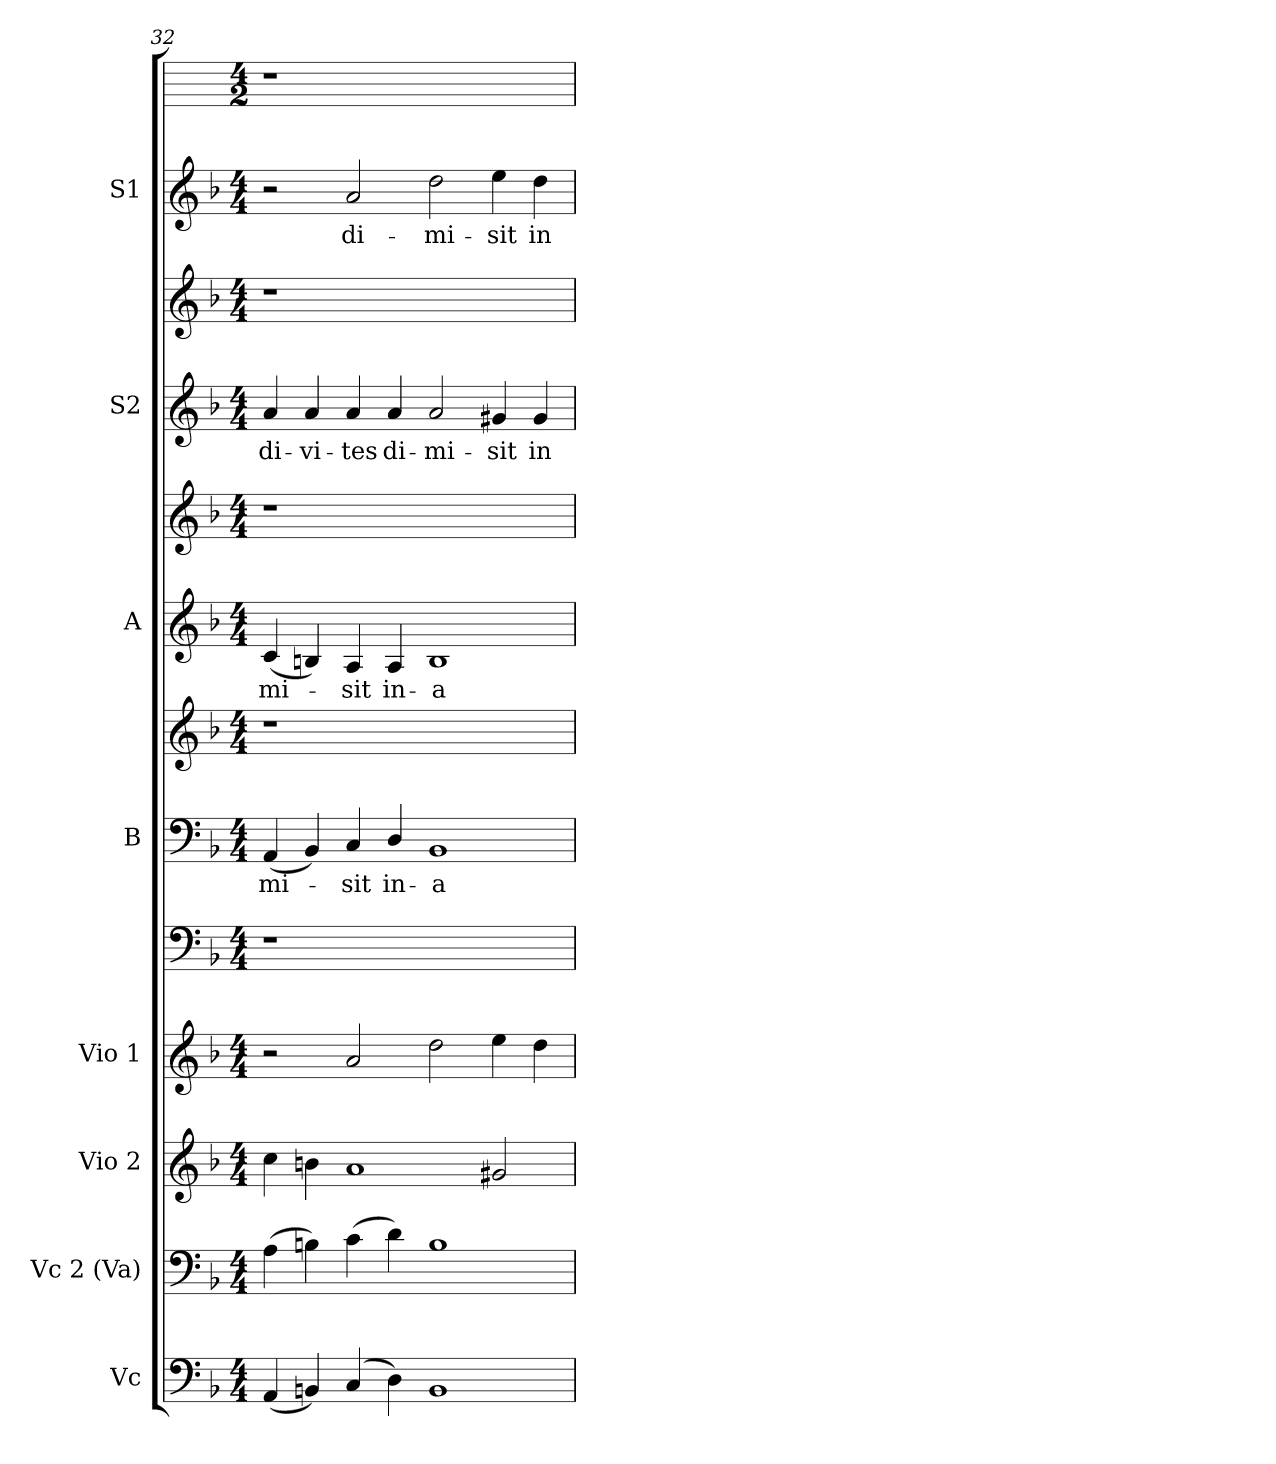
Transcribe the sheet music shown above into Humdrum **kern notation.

**kern	**kern	**kern	**kern	**kern	**kern	**text	**kern	**kern	**text	**kern	**kern	**text	**kern	**kern	**text	**kern
*part13	*part12	*part11	*part10	*part9	*part8	*part8	*part7	*part6	*part6	*part5	*part4	*part4	*part3	*part2	*part2	*part1
*staff13	*staff12	*staff11	*staff10	*staff9	*staff8	*staff8	*staff7	*staff6	*staff6	*staff5	*staff4	*staff4	*staff3	*staff2	*staff2	*staff1
*I"Vc	*I"Vc 2 (Va)	*I"Vio 2	*I"Vio 1	*	*I"B	*	*	*I"A	*	*	*I"S2	*	*	*I"S1	*	*
*clefF4	*clefF4	*clefG2	*clefG2	*clefF4	*clefF4	*	*clefG2	*clefG2	*	*clefG2	*clefG2	*	*clefG2	*clefG2	*	*
*k[b-]	*k[b-]	*k[b-]	*k[b-]	*k[b-]	*k[b-]	*	*k[b-]	*k[b-]	*	*k[b-]	*k[b-]	*	*k[b-]	*k[b-]	*	*
*M4/4	*M4/4	*M4/4	*M4/4	*M4/4	*M4/4	*	*M4/4	*M4/4	*	*M4/4	*M4/4	*	*M4/4	*M4/4	*	*M4/2
=32	=32	=32	=32	=32	=32	=32	=32	=32	=32	=32	=32	=32	=32	=32	=32	=32
(4AA	(4A	4cc	2r	1r	(4AA/	-mi-	1r	(4c/	-mi-	1r	4a/	di-	1r	2r	.	1r
4BBn)	4Bn)	4bn	.	.	4BB-/)	.	.	4Bn/)	.	.	4a/	-vi-	.	.	.	.
(4C	(4c	1a	2a	.	4C/	-sit	.	4A/	-sit	.	4a/	-tes	.	2a	di-	.
4D)	4d)	.	.	.	4D/	in-	.	4A/	in-	.	4a/	di-	.	.	.	.
1BB	1B	.	2dd	1ryy	1BB-	-a-	1ryy	1B	-a-	1ryy	2a	-mi-	1ryy	2dd	-mi-	1ryy
.	.	2g#X	4ee	.	.	.	.	.	.	.	4g#X/	-sit	.	4ee\	-sit	.
.	.	.	4dd	.	.	.	.	.	.	.	4g#/	in-	.	4dd\	in-	.
=	=	=	=	=	=	=	=	=	=	=	=	=	=	=	=	=
*-	*-	*-	*-	*-	*-	*-	*-	*-	*-	*-	*-	*-	*-	*-	*-	*-
